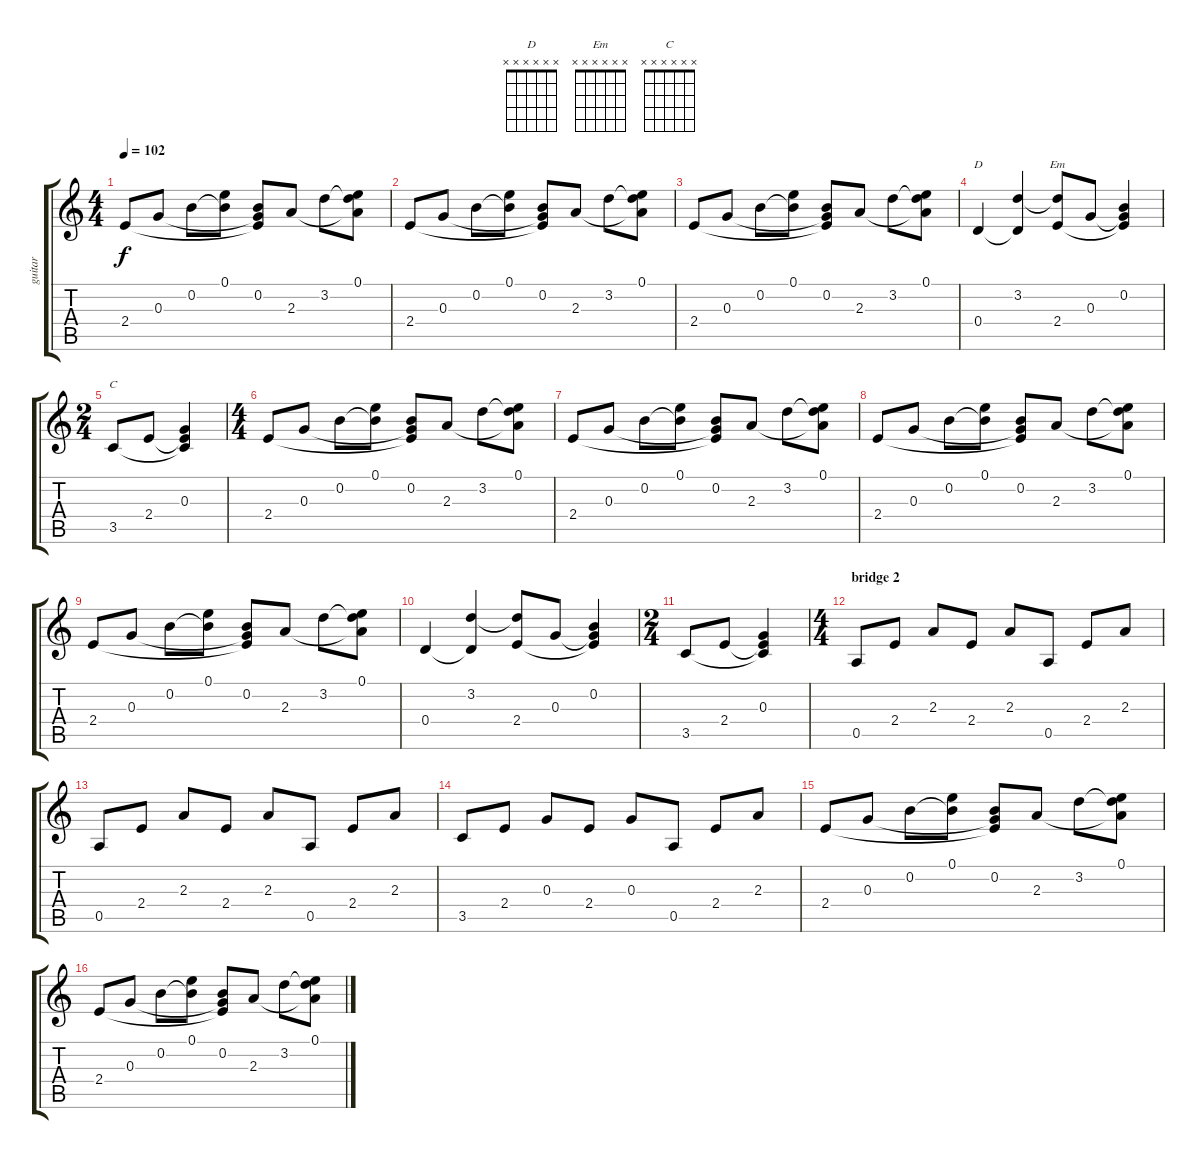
\track ("guitar" "guitar") {instrument electricguitarclean}
\staff {score tabs}
\tuning (E4 B3 G3 D3 A2 E2) {hide}
\chord ("D" x x x x x x)
\chord ("Em" x x x x x x)
\chord ("C" x x x x x x)
\ts (4 4)
\tempo 102
\clef g2
\ks c
2.4.8{dy f} 0.3.8 0.2.8 (0.1 0.2{t}).8 (0.2 0.3{t} 2.4{t}).8 2.3.8 3.2.8 (0.1 3.2{t} 2.3{t}).8 |
2.4.8 0.3.8 0.2.8 (0.1 0.2{t}).8 (0.2 0.3{t} 2.4{t}).8 2.3.8 3.2.8 (0.1 3.2{t} 2.3{t}).8 |
2.4.8 0.3.8 0.2.8 (0.1 0.2{t}).8 (0.2 0.3{t} 2.4{t}).8 2.3.8 3.2.8 (0.1 3.2{t} 2.3{t}).8 |
0.4.4{ch "D"} (3.2 0.4{t}).4 (3.2{t} 2.4).8{ch "Em"} 0.3.8 (0.2 0.3{t} 2.4{t}).4 |
\ts (2 4)
3.5.8{ch "C"} 2.4.8 (0.3 2.4{t} 3.5{t}).4 |
\ts (4 4)
2.4.8 0.3.8 0.2.8 (0.1 0.2{t}).8 (0.2 0.3{t} 2.4{t}).8 2.3.8 3.2.8 (0.1 3.2{t} 2.3{t}).8 |
2.4.8 0.3.8 0.2.8 (0.1 0.2{t}).8 (0.2 0.3{t} 2.4{t}).8 2.3.8 3.2.8 (0.1 3.2{t} 2.3{t}).8 |
2.4.8 0.3.8 0.2.8 (0.1 0.2{t}).8 (0.2 0.3{t} 2.4{t}).8 2.3.8 3.2.8 (0.1 3.2{t} 2.3{t}).8 |
2.4.8 0.3.8 0.2.8 (0.1 0.2{t}).8 (0.2 0.3{t} 2.4{t}).8 2.3.8 3.2.8 (0.1 3.2{t} 2.3{t}).8 |
0.4.4 (3.2 0.4{t}).4 (3.2{t} 2.4).8 0.3.8 (0.2 0.3{t} 2.4{t}).4 |
\ts (2 4)
3.5.8 2.4.8 (0.3 2.4{t} 3.5{t}).4 |
\ts (4 4)
\section ("" "bridge 2")
0.5.8 2.4.8 2.3.8 2.4.8 2.3.8 0.5.8 2.4.8 2.3.8 |
0.5.8 2.4.8 2.3.8 2.4.8 2.3.8 0.5.8 2.4.8 2.3.8 |
3.5.8 2.4.8 0.3.8 2.4.8 0.3.8 0.5.8 2.4.8 2.3.8 |
2.4.8 0.3.8 0.2.8 (0.1 0.2{t}).8 (0.2 0.3{t} 2.4{t}).8 2.3.8 3.2.8 (0.1 3.2{t} 2.3{t}).8 |
2.4.8 0.3.8 0.2.8 (0.1 0.2{t}).8 (0.2 0.3{t} 2.4{t}).8 2.3.8 3.2.8 (0.1 3.2{t} 2.3{t}).8
